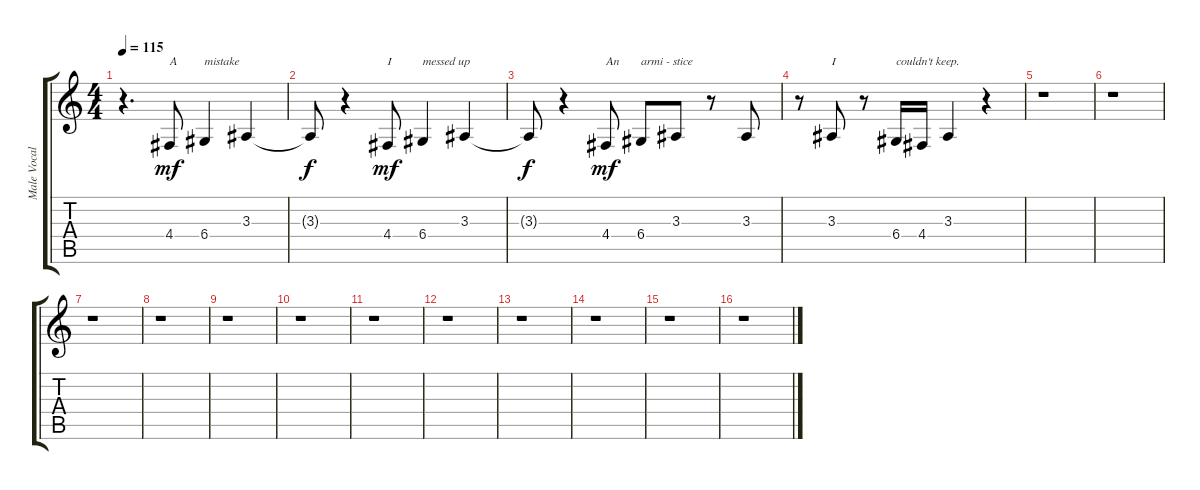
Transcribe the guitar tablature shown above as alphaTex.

\track ("Male Vocals" "Male Vocal") {instrument clarinet}
\staff {score tabs}
\tuning (E4 B3 G3 D3 A2 E2) {hide}
\ts (4 4)
\tempo 115
\clef g2
\ks c
r.4{d dy mf} 4.4.8{txt "A"} 6.4.4{txt "mistake"} 3.3.4 |
3.3{t}.8{dy f} r.4 4.4.8{txt "I" dy mf} 6.4.4{txt "messed up"} 3.3.4 |
3.3{t}.8{dy f} r.4 4.4.8{txt "An" dy mf} 6.4.8{txt "armi - stice"} 3.3.8 r.8 3.3.8 |
r.8 3.3.8{txt "I"} r.8 6.4.16{txt "couldn't keep."} 4.4.16 3.3.4 r.4 |
r.1 |
r.1 |
r.1 |
r.1 |
r.1 |
r.1 |
r.1 |
r.1 |
r.1 |
r.1 |
r.1 |
r.1
